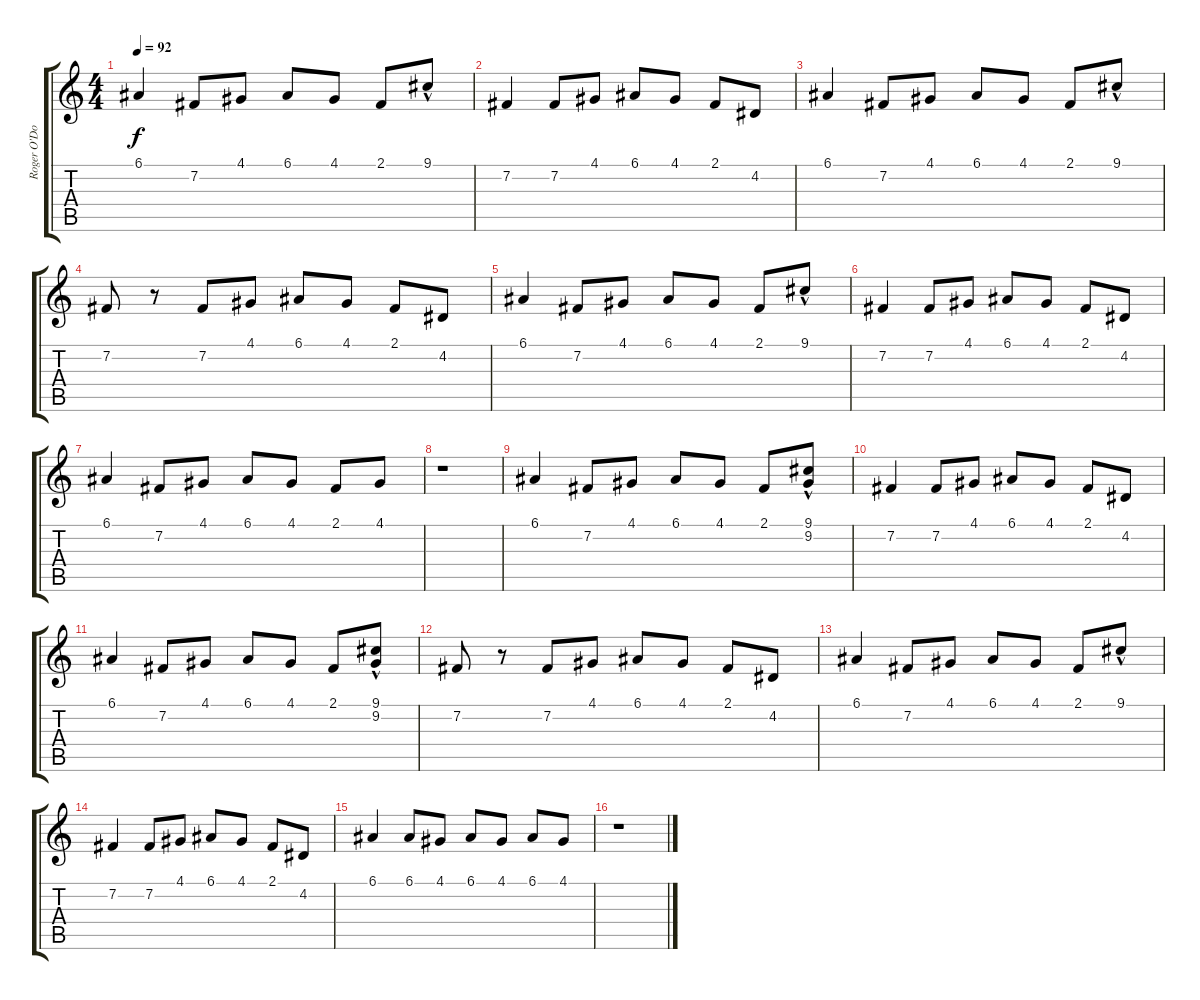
\track ("Roger O'Donnell" "Roger O'Do") {instrument stringensemble1}
\staff {score tabs}
\tuning (E4 B3 G3 D3 A2 E2) {hide}
\ts (4 4)
\tempo 92
\clef g2
\ks c
6.1.4{dy f instrument tangoaccordion} 7.2.8 4.1.8 6.1.8 4.1.8 2.1.8 9.1{hac}.8 |
7.2.4 7.2.8 4.1.8 6.1.8 4.1.8 2.1.8 4.2.8 |
6.1.4 7.2.8 4.1.8 6.1.8 4.1.8 2.1.8 9.1{hac}.8 |
7.2.8 r.8 7.2.8 4.1.8 6.1.8 4.1.8 2.1.8 4.2.8 |
6.1.4{instrument tangoaccordion} 7.2.8 4.1.8 6.1.8 4.1.8 2.1.8 9.1{hac}.8 |
7.2.4 7.2.8 4.1.8 6.1.8 4.1.8 2.1.8 4.2.8 |
6.1.4 7.2.8 4.1.8 6.1.8 4.1.8 2.1.8 4.1.8 |
r.1 |
6.1.4{instrument tangoaccordion} 7.2.8 4.1.8 6.1.8 4.1.8 2.1.8 (9.1{hac} 9.2).8 |
7.2.4 7.2.8 4.1.8 6.1.8 4.1.8 2.1.8 4.2.8 |
6.1.4 7.2.8 4.1.8 6.1.8 4.1.8 2.1.8 (9.1{hac} 9.2).8 |
7.2.8 r.8 7.2.8 4.1.8 6.1.8 4.1.8 2.1.8 4.2.8 |
6.1.4{instrument tangoaccordion} 7.2.8 4.1.8 6.1.8 4.1.8 2.1.8 9.1{hac}.8 |
7.2.4 7.2.8 4.1.8 6.1.8 4.1.8 2.1.8 4.2.8 |
6.1.4 6.1.8 4.1.8 6.1.8 4.1.8 6.1.8 4.1.8 |
r.1
